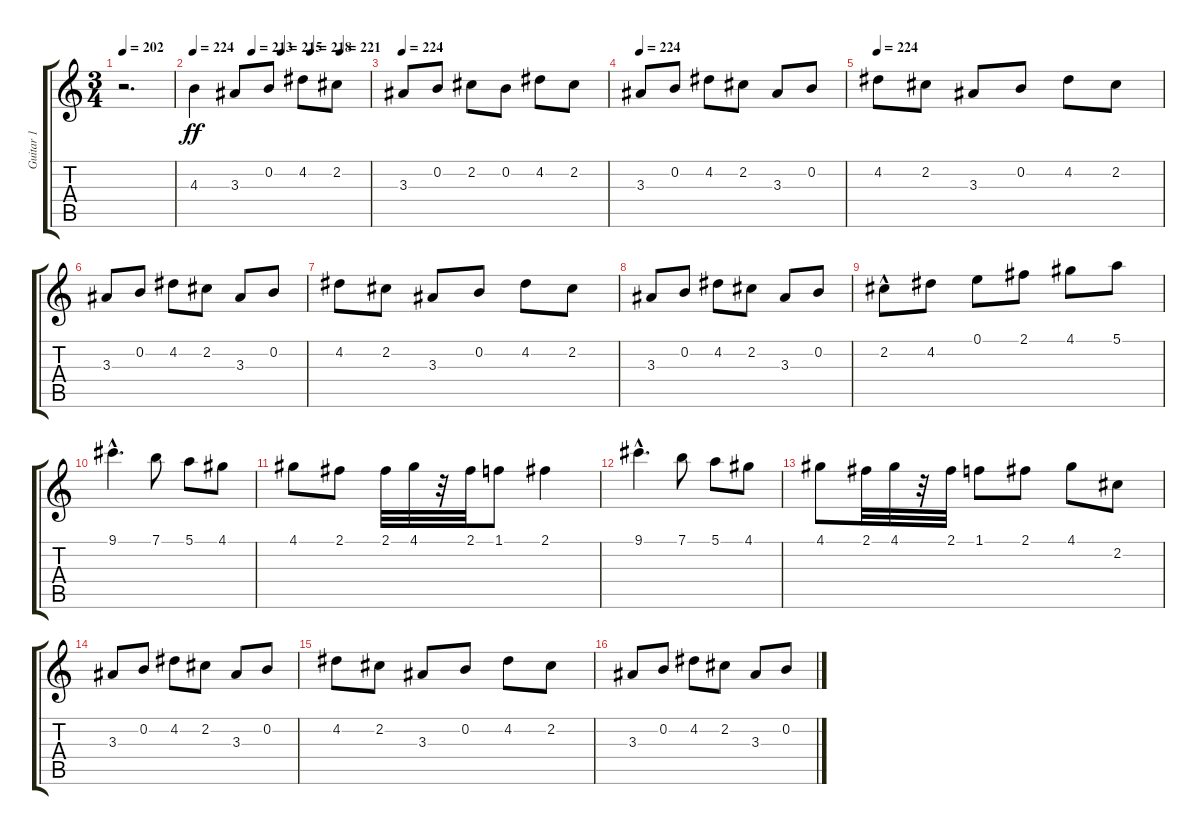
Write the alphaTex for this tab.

\track ("Guitar 1" "Guitar 1") {instrument acousticguitarnylon}
\staff {score tabs}
\tuning (E4 B3 G3 D3 A2 E2) {hide}
\ts (3 4)
\tempo 202
\clef g2
\ks c
r.2{d dy ff instrument acousticguitarnylon} |
\tempo 224
\tempo (213 0.3333333333333333)
\tempo (215 0.5)
\tempo (218 0.6666666666666666)
\tempo (221 0.8333333333333334)
4.3.4 3.3.8{balance 9} 0.2.8{balance 9} 4.2.8{balance 10} 2.2.8{balance 9} |
\tempo 224
3.3.8{balance 9} 0.2.8{balance 9} 2.2.8{balance 9} 0.2.8{balance 9} 4.2.8{balance 10} 2.2.8{balance 9} |
\tempo 224
3.3.8{balance 9} 0.2.8{balance 9} 4.2.8{balance 10} 2.2.8{balance 9} 3.3.8{balance 9} 0.2.8{balance 9} |
\tempo 224
4.2.8{balance 10} 2.2.8{balance 9} 3.3.8{balance 9} 0.2.8{balance 9} 4.2.8{balance 10} 2.2.8{balance 9} |
3.3.8{balance 9} 0.2.8{balance 9} 4.2.8{balance 10} 2.2.8{balance 9} 3.3.8{balance 9} 0.2.8{balance 9} |
4.2.8{balance 10} 2.2.8{balance 9} 3.3.8{balance 9} 0.2.8{balance 9} 4.2.8{balance 10} 2.2.8{balance 9} |
3.3.8{balance 9} 0.2.8{balance 9} 4.2.8{balance 10} 2.2.8{balance 9} 3.3.8{balance 9} 0.2.8{balance 9} |
2.2{hac}.8{balance 9} 4.2.8{balance 10} 0.1.8{balance 10} 2.1.8{balance 10} 4.1.8{balance 11} 5.1.8{balance 11} |
9.1{hac}.4{d balance 12} 7.1.8{balance 11} 5.1.8{balance 11} 4.1.8{balance 11} |
4.1.8{balance 11} 2.1.8{balance 10} 2.1.32{balance 10} 4.1.32{balance 11} r.32 2.1.32{balance 10} 1.1.8{balance 10} 2.1.4{balance 10} |
9.1{hac}.4{d balance 12} 7.1.8{balance 11} 5.1.8{balance 11} 4.1.8{balance 11} |
4.1.8{balance 11} 2.1.32{balance 10} 4.1.32{balance 11} r.32 2.1.32{balance 10} 1.1.8{balance 10} 2.1.8{balance 10} 4.1.8{balance 11} 2.2.8{balance 9} |
3.3.8{balance 9} 0.2.8{balance 9} 4.2.8{balance 10} 2.2.8{balance 9} 3.3.8{balance 9} 0.2.8{balance 9} |
4.2.8{balance 10} 2.2.8{balance 9} 3.3.8{balance 9} 0.2.8{balance 9} 4.2.8{balance 10} 2.2.8{balance 9} |
3.3.8{balance 9} 0.2.8{balance 9} 4.2.8{balance 10} 2.2.8{balance 9} 3.3.8{balance 9} 0.2.8{balance 9}
